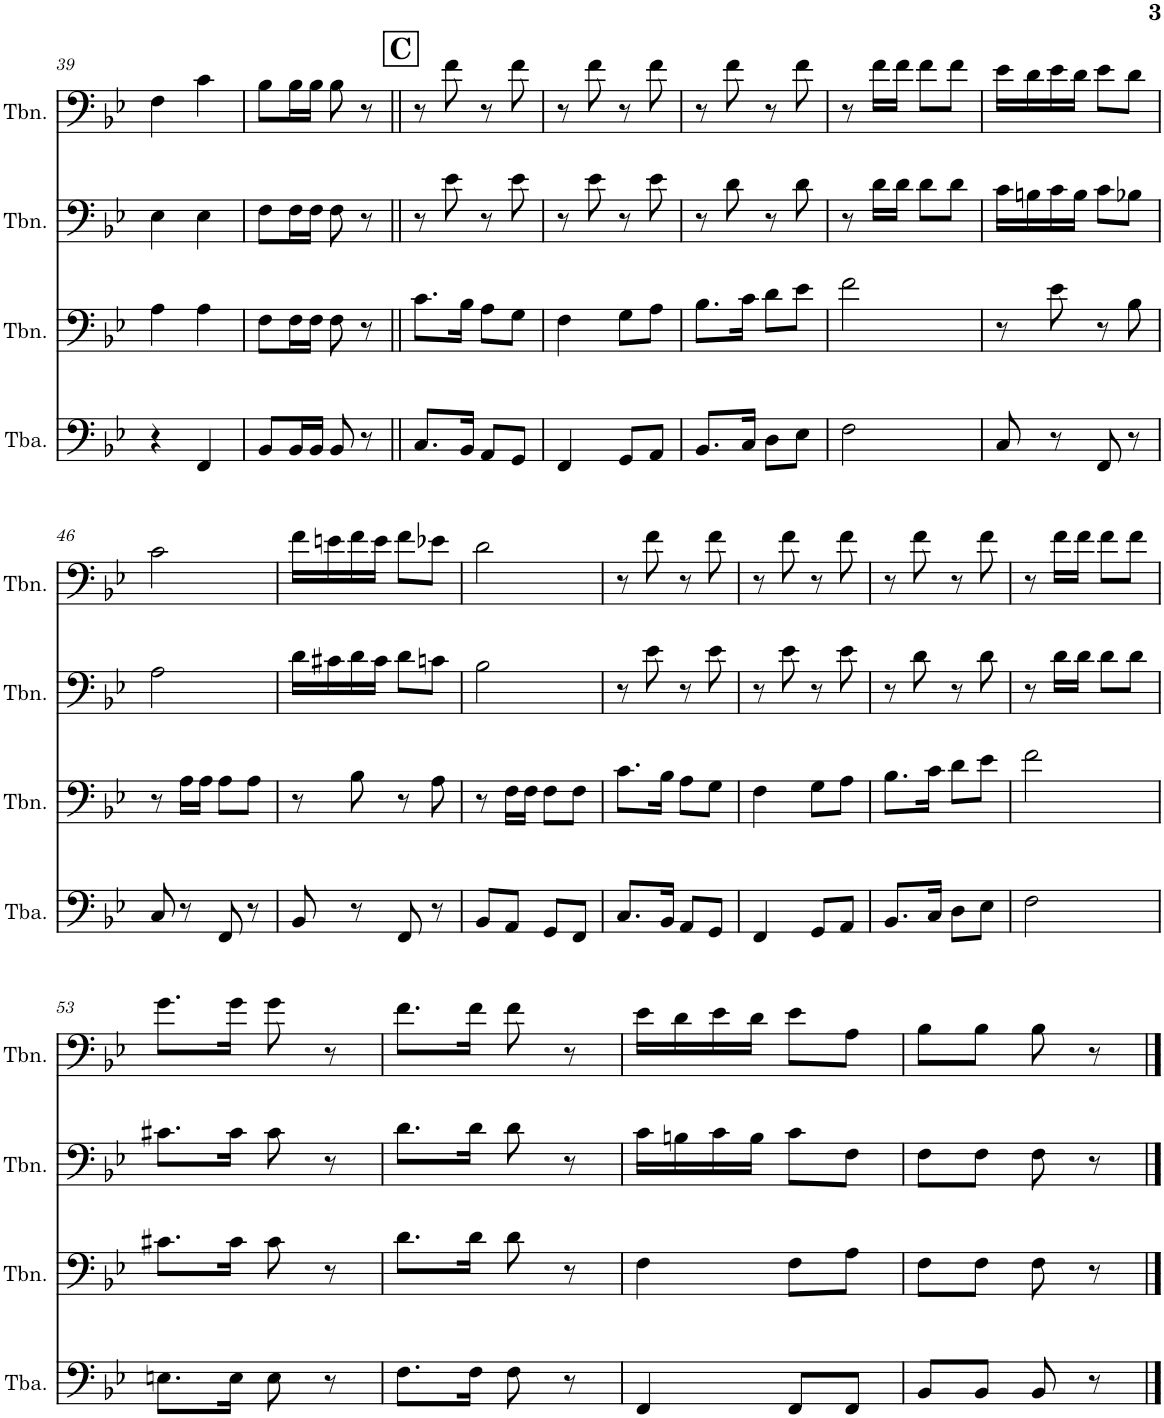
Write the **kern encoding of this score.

**kern	**kern	**kern	**kern
*part4	*part3	*part2	*part1
*staff4	*staff3	*staff2	*staff1
*I"Tuba	*I"Trombone	*I"Trombone	*I"Trombone
*I'Tba.	*I'Tbn.	*I'Tbn.	*I'Tbn.
!!LO:PB:g=z
*clefF4	*clefF4	*clefF4	*clefF4
*k[b-e-]	*k[b-e-]	*k[b-e-]	*k[b-e-]
*M2/4	*M2/4	*M2/4	*M2/4
=39	=39	=39	=39
4r	4A\	4E-\	4F\
4FF/	4A\	4E-\	4c\
=40	=40	=40	=40
8BB-/L	8F\L	8F\L	8B-\L
16BB-/L	16F\L	16F\L	16B-\L
16BB-/JJ	16F\JJ	16F\JJ	16B-\JJ
8BB-/	8F\	8F\	8B-\
8r	8r	8r	8r
!!LO:REH:place=s1:a:B:cj:fs=14:t=C
=41||	=41||	=41||	=41||
8.C/L	8.c\L	8r	8r
.	.	8e-\	8f\
16BB-/Jk	16B-\Jk	.	.
8AA/L	8A\L	8r	8r
8GG/J	8G\J	8e-\	8f\
=42	=42	=42	=42
4FF/	4F\	8r	8r
.	.	8e-\	8f\
8GG/L	8G\L	8r	8r
8AA/J	8A\J	8e-\	8f\
=43	=43	=43	=43
8.BB-/L	8.B-\L	8r	8r
.	.	8d\	8f\
16C/Jk	16c\Jk	.	.
8D\L	8d\L	8r	8r
8E-\J	8e-\J	8d\	8f\
=44	=44	=44	=44
2F\	2f\	8r	8r
.	.	16d\LL	16f\LL
.	.	16d\JJ	16f\JJ
.	.	8d\L	8f\L
.	.	8d\J	8f\J
=45	=45	=45	=45
8C/	8r	16c\LL	16e-\LL
.	.	16Bn\	16d\
8r	8e-\	16c\	16e-\
.	.	16B\JJ	16d\JJ
8FF/	8r	8c\L	8e-\L
8r	8B-\	8B-X\J	8d\J
!!LO:LB:g=z
=46	=46	=46	=46
8C/	8r	2A\	2c\
8r	16A\LL	.	.
.	16A\JJ	.	.
8FF/	8A\L	.	.
8r	8A\J	.	.
=47	=47	=47	=47
8BB-/	8r	16d\LL	16f\LL
.	.	16c#X\	16en\
8r	8B-\	16d\	16f\
.	.	16c#\JJ	16e\JJ
8FF/	8r	8d\L	8f\L
8r	8A\	8cn\J	8e-X\J
=48	=48	=48	=48
8BB-/L	8r	2B-\	2d\
8AA/J	16F\LL	.	.
.	16F\JJ	.	.
8GG/L	8F\L	.	.
8FF/J	8F\J	.	.
=49	=49	=49	=49
8.C/L	8.c\L	8r	8r
.	.	8e-\	8f\
16BB-/Jk	16B-\Jk	.	.
8AA/L	8A\L	8r	8r
8GG/J	8G\J	8e-\	8f\
=50	=50	=50	=50
4FF/	4F\	8r	8r
.	.	8e-\	8f\
8GG/L	8G\L	8r	8r
8AA/J	8A\J	8e-\	8f\
=51	=51	=51	=51
8.BB-/L	8.B-\L	8r	8r
.	.	8d\	8f\
16C/Jk	16c\Jk	.	.
8D\L	8d\L	8r	8r
8E-\J	8e-\J	8d\	8f\
=52	=52	=52	=52
2F\	2f\	8r	8r
.	.	16d\LL	16f\LL
.	.	16d\JJ	16f\JJ
.	.	8d\L	8f\L
.	.	8d\J	8f\J
!!LO:LB:g=z
=53	=53	=53	=53
8.En\L	8.c#X\L	8.c#X\L	8.g\L
16E\Jk	16c#\Jk	16c#\Jk	16g\Jk
8E\	8c#\	8c#\	8g\
8r	8r	8r	8r
=54	=54	=54	=54
8.F\L	8.d\L	8.d\L	8.f\L
16F\Jk	16d\Jk	16d\Jk	16f\Jk
8F\	8d\	8d\	8f\
8r	8r	8r	8r
=55	=55	=55	=55
4FF/	4F\	16c\LL	16e-\LL
.	.	16Bn\	16d\
.	.	16c\	16e-\
.	.	16B\JJ	16d\JJ
8FF/L	8F\L	8c\L	8e-\L
8FF/J	8A\J	8F\J	8A\J
=56	=56	=56	=56
8BB-/L	8F\L	8F\L	8B-\L
8BB-/J	8F\J	8F\J	8B-\J
8BB-/	8F\	8F\	8B-\
8r	8r	8r	8r
==	==	==	==
*-	*-	*-	*-
